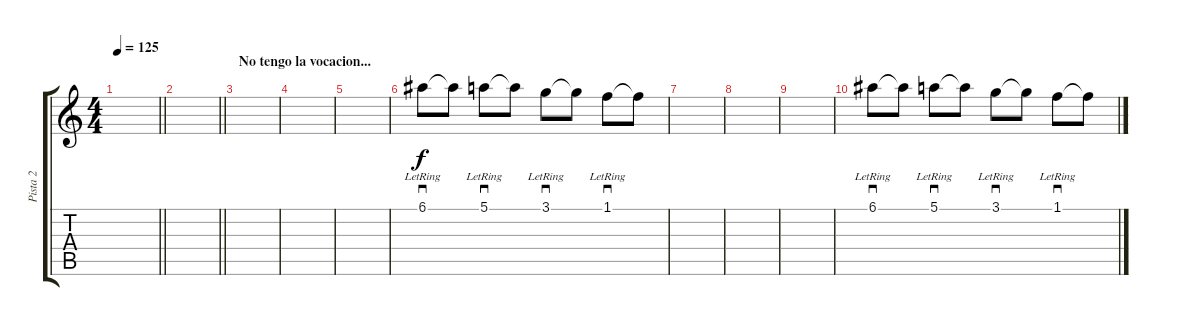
\track ("Pista 2" "Pista 2") {instrument electricguitarclean}
\staff {score tabs}
\tuning (E4 B3 G3 D3 A2 E2) {hide}
\ts (4 4)
\tempo 125
\clef g2
\barLineRight lightlight
\ks c
|
\barLineRight lightlight
|
\section ("" "No tengo la vocacion...")
|
|
|
6.1{lr}.8{sd} 6.1{t}.8 5.1{lr}.8{sd} 5.1{t}.8 3.1{lr}.8{sd} 3.1{t}.8 1.1{lr}.8{sd} 1.1{t}.8 |
|
|
|
6.1{lr}.8{sd} 6.1{t}.8 5.1{lr}.8{sd} 5.1{t}.8 3.1{lr}.8{sd} 3.1{t}.8 1.1{lr}.8{sd} 1.1{t}.8
